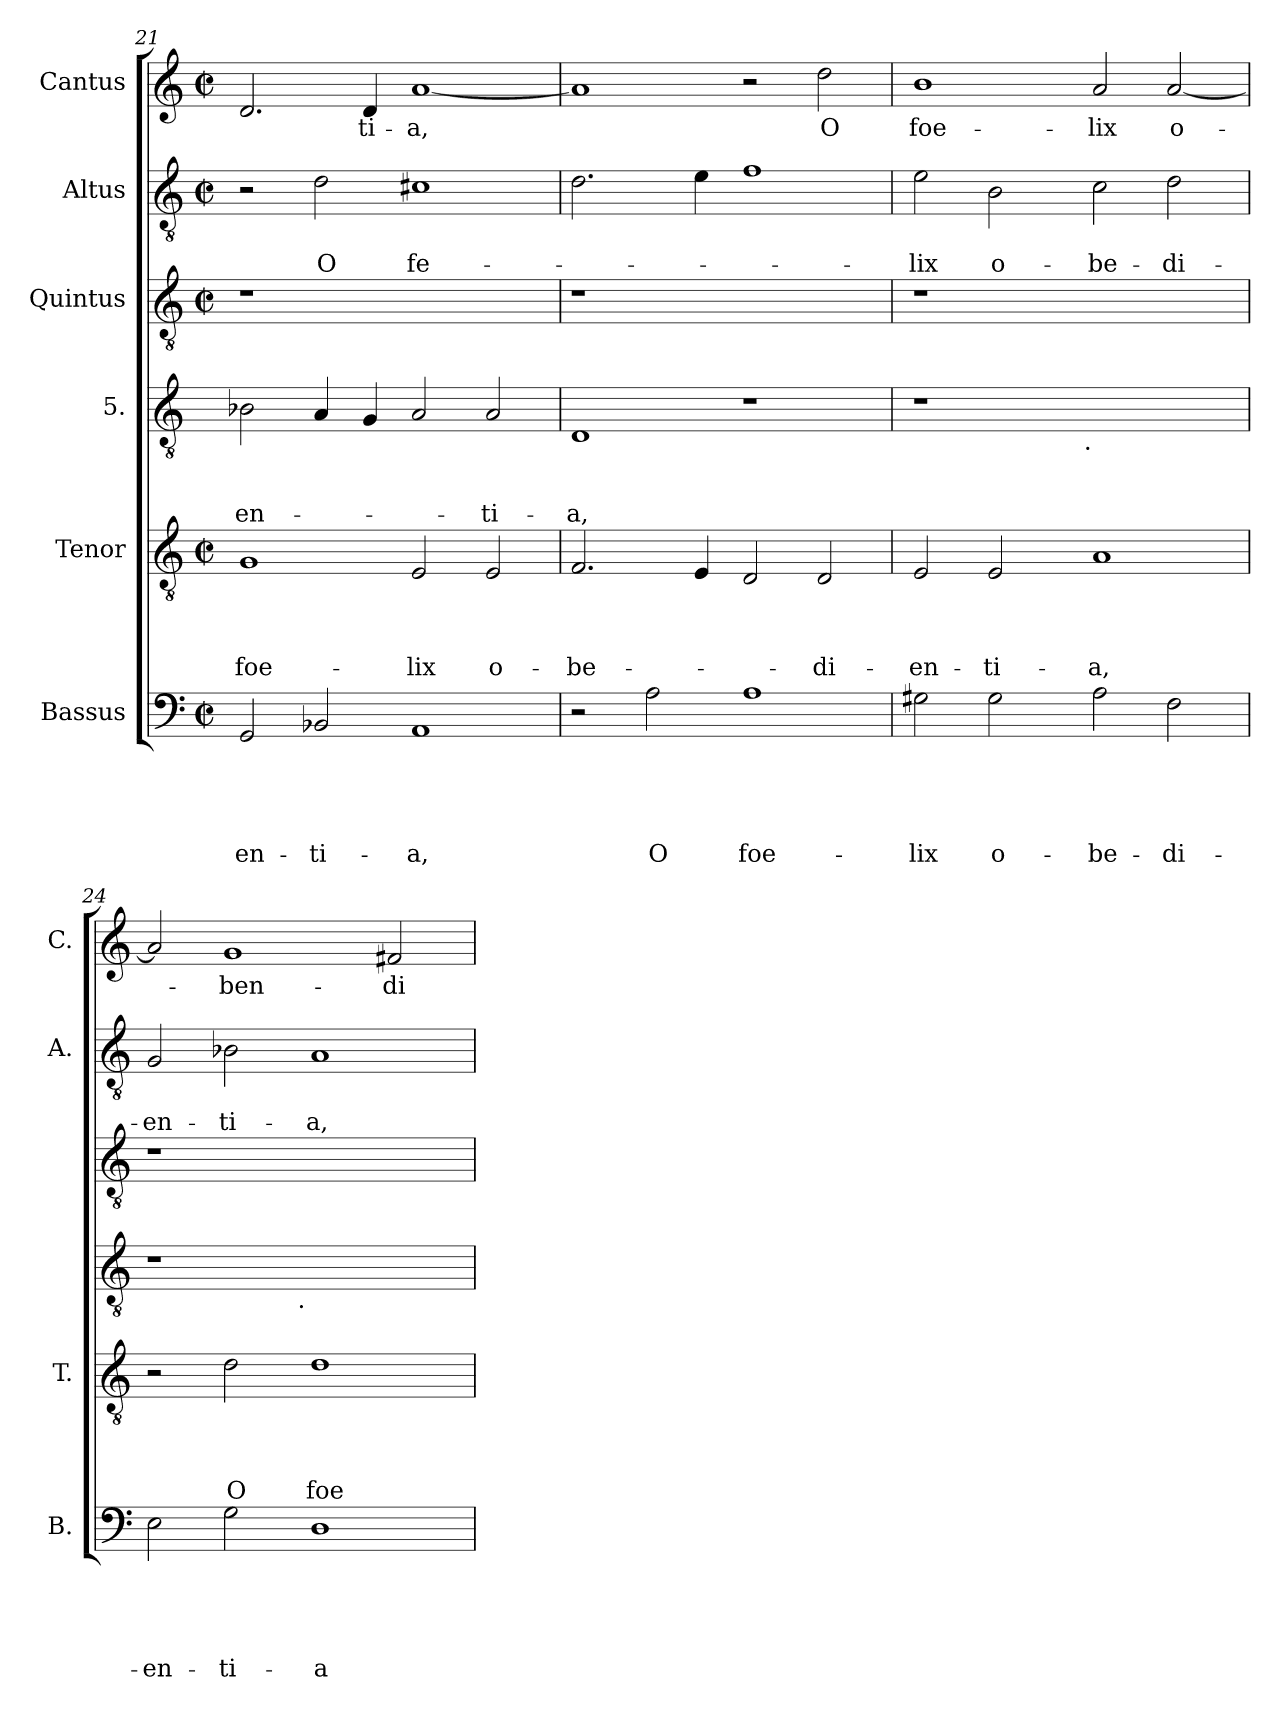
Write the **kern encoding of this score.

**kern	**text	**text	**text	**text	**text	**kern	**text	**text	**text	**text	**kern	**text	**text	**text	**kern	**kern	**text	**text	**kern	**text
*part6	*part6	*part6	*part6	*part6	*part6	*part5	*part5	*part5	*part5	*part5	*part4	*part4	*part4	*part4	*part3	*part2	*part2	*part2	*part1	*part1
*staff6	*staff6	*staff6	*staff6	*staff6	*staff6	*staff5	*staff5	*staff5	*staff5	*staff5	*staff4	*staff4	*staff4	*staff4	*staff3	*staff2	*staff2	*staff2	*staff1	*staff1
*I"Bassus	*	*	*	*	*	*I"Tenor	*	*	*	*	*I"5.	*	*	*	*I"Quintus	*I"Altus	*	*	*I"Cantus	*
*I'B.	*	*	*	*	*	*I'T.	*	*	*	*	*	*	*	*	*	*I'A.	*	*	*I'C.	*
*clefF4	*	*	*	*	*	*clefGv2	*	*	*	*	*clefGv2	*	*	*	*clefGv2	*clefGv2	*	*	*clefG2	*
*k[]	*	*	*	*	*	*k[]	*	*	*	*	*k[]	*	*	*	*k[]	*k[]	*	*	*k[]	*
*C:	*	*	*	*	*	*C:	*	*	*	*	*C:	*	*	*	*C:	*C:	*	*	*C:	*
*M2/2	*	*	*	*	*	*M2/2	*	*	*	*	*	*	*	*	*M2/2	*M2/2	*	*	*M2/2	*
*met(c|)	*	*	*	*	*	*met(c|)	*	*	*	*	*	*	*	*	*met(c|)	*met(c|)	*	*	*met(c|)	*
=21	=21	=21	=21	=21	=21	=21	=21	=21	=21	=21	=21	=21	=21	=21	=21	=21	=21	=21	=21	=21
!	!	!	!	!	!LO:LY:b	!	!	!	!	!LO:LY:b	!	!	!	!LO:LY:b	!	!	!	!	!	!
2GG/	.	.	.	.	-en-	1G	.	.	.	foe-	2B-X\	.	.	-en-	1r	2r	.	.	2.d/	.
!	!	!	!	!	!LO:LY:b	!	!	!	!	!	!	!	!	!	!	!	!	!LO:LY:b	!	!
2BB-X/	.	.	.	.	-ti-	.	.	.	.	.	4A/	.	.	.	.	2d\	.	O	.	.
!	!	!	!	!	!	!	!	!	!	!	!	!	!	!	!	!	!	!	!	!LO:LY:b
.	.	.	.	.	.	.	.	.	.	.	4G/	.	.	.	.	.	.	.	4d/	-ti-
!	!	!	!	!	!LO:LY:b	!	!	!	!	!LO:LY:b	!	!	!	!	!	!	!	!LO:LY:b	!	!LO:LY:b
1AA	.	.	.	.	-a,	2E/	.	.	.	-lix	2A/	.	.	.	1ryy	1c#X	.	fe-	[<1a	-a,
!	!	!	!	!	!	!	!	!	!	!LO:LY:b	!	!	!	!LO:LY:b	!	!	!	!	!	!
.	.	.	.	.	.	2E/	.	.	.	o-	2A/	.	.	-ti-	.	.	.	.	.	.
=22	=22	=22	=22	=22	=22	=22	=22	=22	=22	=22	=22	=22	=22	=22	=22	=22	=22	=22	=22	=22
!	!	!	!	!	!	!	!	!	!	!LO:LY:b	!	!	!	!LO:LY:b	!	!	!	!	!	!
2r	.	.	.	.	.	2.F/	.	.	.	-be-	1D	.	.	-a,	1r	2.d\	.	.	1a]	.
!	!	!	!	!	!LO:LY:b	!	!	!	!	!	!	!	!	!	!	!	!	!	!	!
2A\	.	.	.	.	O	.	.	.	.	.	.	.	.	.	.	.	.	.	.	.
.	.	.	.	.	.	4E/	.	.	.	.	.	.	.	.	.	4e\	.	.	.	.
!	!	!	!	!	!LO:LY:b	!	!	!	!	!	!	!	!	!	!	!	!	!	!	!
1A	.	.	.	.	foe-	2D/	.	.	.	.	1r	.	.	.	1ryy	1f	.	.	2r	.
!	!	!	!	!	!	!	!	!	!	!LO:LY:b	!	!	!	!	!	!	!	!	!	!LO:LY:b
.	.	.	.	.	.	2D/	.	.	.	-di-	.	.	.	.	.	.	.	.	2dd\	O
=23	=23	=23	=23	=23	=23	=23	=23	=23	=23	=23	=23	=23	=23	=23	=23	=23	=23	=23	=23	=23
!	!	!	!	!	!LO:LY:b	!	!	!	!	!LO:LY:b	!	!	!	!	!	!	!	!LO:LY:b	!	!LO:LY:b
*	*	*	*	*	*	*	*	*	*	*	*^	*	*	*	*	*	*	*	*	*
2G#X\	.	.	.	.	-lix	2E/	.	.	.	-en-	1r	2ryy	.	.	.	1r	2e\	.	-lix	1b	foe-
!	!	!	!	!	!LO:LY:b	!	!	!	!	!LO:LY:b	!	!	!	!	!	!	!	!	!LO:LY:b	!	!
2G#\	.	.	.	.	o-	2E/	.	.	.	-ti-	.	4ryy	.	.	.	.	2B\	.	o-	.	.
.	.	.	.	.	.	.	.	.	.	.	.	8...ryy	.	.	.	.	.	.	.	.	.
!	!	!	!	!	!	!	!	!	!	!	!	!LO:TX:b:t=.	!	!	!	!	!	!	!	!	!
.	.	.	.	.	.	.	.	.	.	.	.	1ryy	.	.	.	.	.	.	.	.	.
!	!	!	!	!	!LO:LY:b	!	!	!	!	!LO:LY:b	!	!	!	!	!	!	!	!	!LO:LY:b	!	!LO:LY:b
2A\	.	.	.	.	-be-	1A	.	.	.	-a,	1ryy	.	.	.	.	1ryy	2c\	.	-be-	2a/	-lix
!	!	!	!	!	!LO:LY:b	!	!	!	!	!	!	!	!	!	!	!	!	!	!LO:LY:b	!	!LO:LY:b
2F\	.	.	.	.	-di-	.	.	.	.	.	.	.	.	.	.	.	2d\	.	-di-	[<2a/	o-
.	.	.	.	.	.	.	.	.	.	.	.	64ryy	.	.	.	.	.	.	.	.	.
=24	=24	=24	=24	=24	=24	=24	=24	=24	=24	=24	=24	=24	=24	=24	=24	=24	=24	=24	=24	=24	=24
!	!	!	!	!	!LO:LY:b	!	!	!	!	!	!	!	!	!	!	!	!	!	!LO:LY:b	!	!
2E\	.	.	.	.	-en-	2r	.	.	.	.	1r	2ryy	.	.	.	1r	2G/	.	-en-	2a/]	.
!	!	!	!	!	!LO:LY:b	!	!	!	!	!LO:LY:b	!	!	!	!	!	!	!	!	!LO:LY:b	!	!LO:LY:b
2G\	.	.	.	.	-ti-	2d\	.	.	.	O	.	4...ryy	.	.	.	.	2B-X\	.	-ti-	1g	-ben-
!	!	!	!	!	!	!	!	!	!	!	!	!LO:TX:b:t=.	!	!	!	!	!	!	!	!	!
.	.	.	.	.	.	.	.	.	.	.	.	1ryy	.	.	.	.	.	.	.	.	.
!	!	!	!	!	!LO:LY:b:rj	!	!	!	!	!LO:LY:b	!	!	!	!	!	!	!	!	!LO:LY:b	!	!
1D	.	.	.	.	-a	1d	.	.	.	foe-	1ryy	.	.	.	.	1ryy	1A	.	-a,	.	.
!	!	!	!	!	!	!	!	!	!	!	!	!	!	!	!	!	!	!	!	!	!LO:LY:b
.	.	.	.	.	.	.	.	.	.	.	.	.	.	.	.	.	.	.	.	2f#X/	-di-
.	.	.	.	.	.	.	.	.	.	.	.	32ryy	.	.	.	.	.	.	.	.	.
*	*	*	*	*	*	*	*	*	*	*	*v	*v	*	*	*	*	*	*	*	*	*
=	=	=	=	=	=	=	=	=	=	=	=	=	=	=	=	=	=	=	=	=
*-	*-	*-	*-	*-	*-	*-	*-	*-	*-	*-	*-	*-	*-	*-	*-	*-	*-	*-	*-	*-
